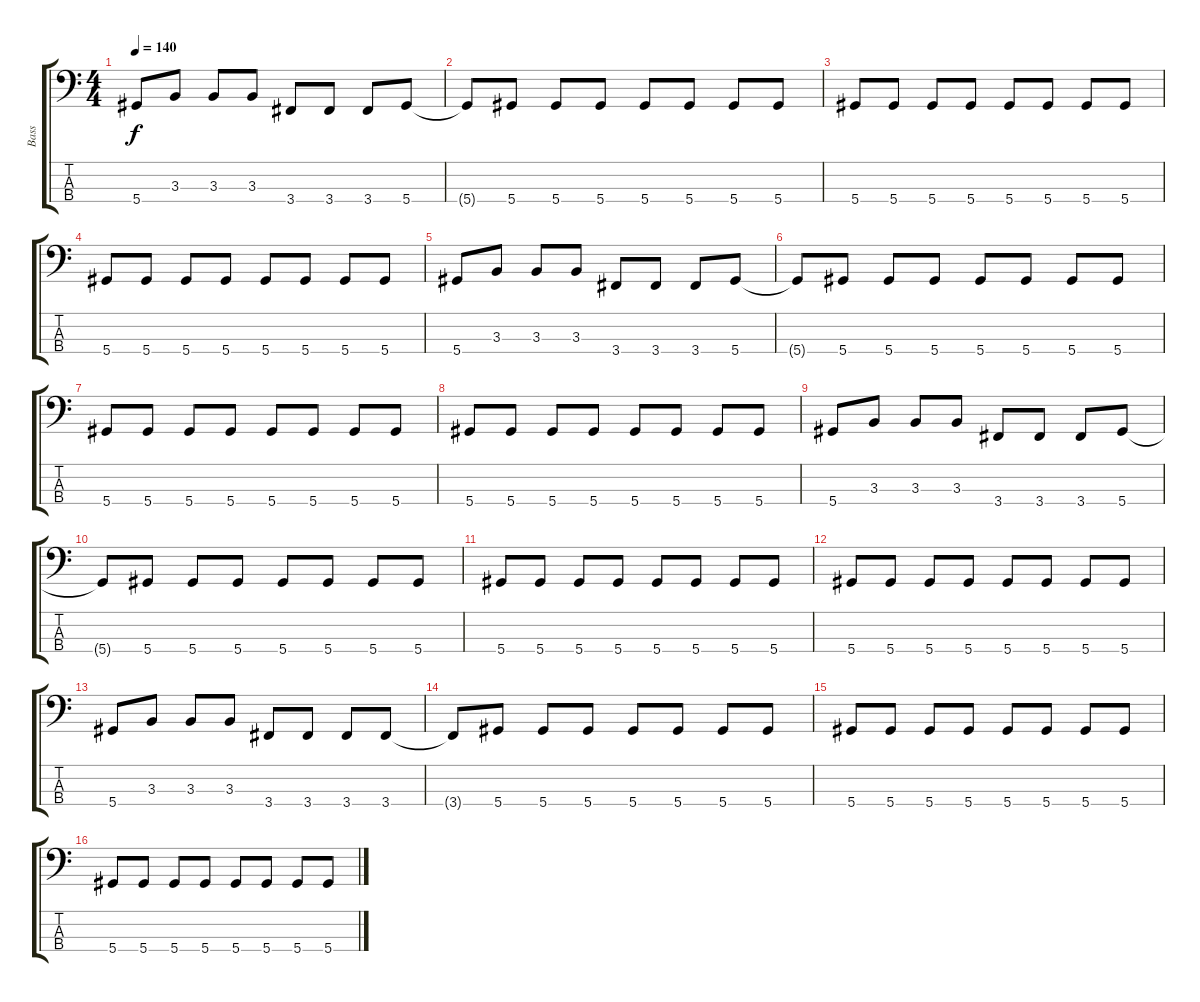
\track ("Bass" "Bass") {instrument electricbasspick}
\staff {score tabs}
\tuning (Gb2 Db2 Ab1 Eb1) {hide}
\ts (4 4)
\tempo 140
\clef f4
\ks c
5.4.8{dy f} 3.3.8 3.3.8 3.3.8 3.4.8 3.4.8 3.4.8 5.4.8 |
5.4{t}.8 5.4.8 5.4.8 5.4.8 5.4.8 5.4.8 5.4.8 5.4.8 |
5.4.8 5.4.8 5.4.8 5.4.8 5.4.8 5.4.8 5.4.8 5.4.8 |
5.4.8 5.4.8 5.4.8 5.4.8 5.4.8 5.4.8 5.4.8 5.4.8 |
5.4.8 3.3.8 3.3.8 3.3.8 3.4.8 3.4.8 3.4.8 5.4.8 |
5.4{t}.8 5.4.8 5.4.8 5.4.8 5.4.8 5.4.8 5.4.8 5.4.8 |
5.4.8 5.4.8 5.4.8 5.4.8 5.4.8 5.4.8 5.4.8 5.4.8 |
5.4.8 5.4.8 5.4.8 5.4.8 5.4.8 5.4.8 5.4.8 5.4.8 |
5.4.8 3.3.8 3.3.8 3.3.8 3.4.8 3.4.8 3.4.8 5.4.8 |
5.4{t}.8 5.4.8 5.4.8 5.4.8 5.4.8 5.4.8 5.4.8 5.4.8 |
5.4.8 5.4.8 5.4.8 5.4.8 5.4.8 5.4.8 5.4.8 5.4.8 |
5.4.8 5.4.8 5.4.8 5.4.8 5.4.8 5.4.8 5.4.8 5.4.8 |
5.4.8 3.3.8 3.3.8 3.3.8 3.4.8 3.4.8 3.4.8 3.4.8 |
3.4{t}.8 5.4.8 5.4.8 5.4.8 5.4.8 5.4.8 5.4.8 5.4.8 |
5.4.8 5.4.8 5.4.8 5.4.8 5.4.8 5.4.8 5.4.8 5.4.8 |
5.4.8 5.4.8 5.4.8 5.4.8 5.4.8 5.4.8 5.4.8 5.4.8
